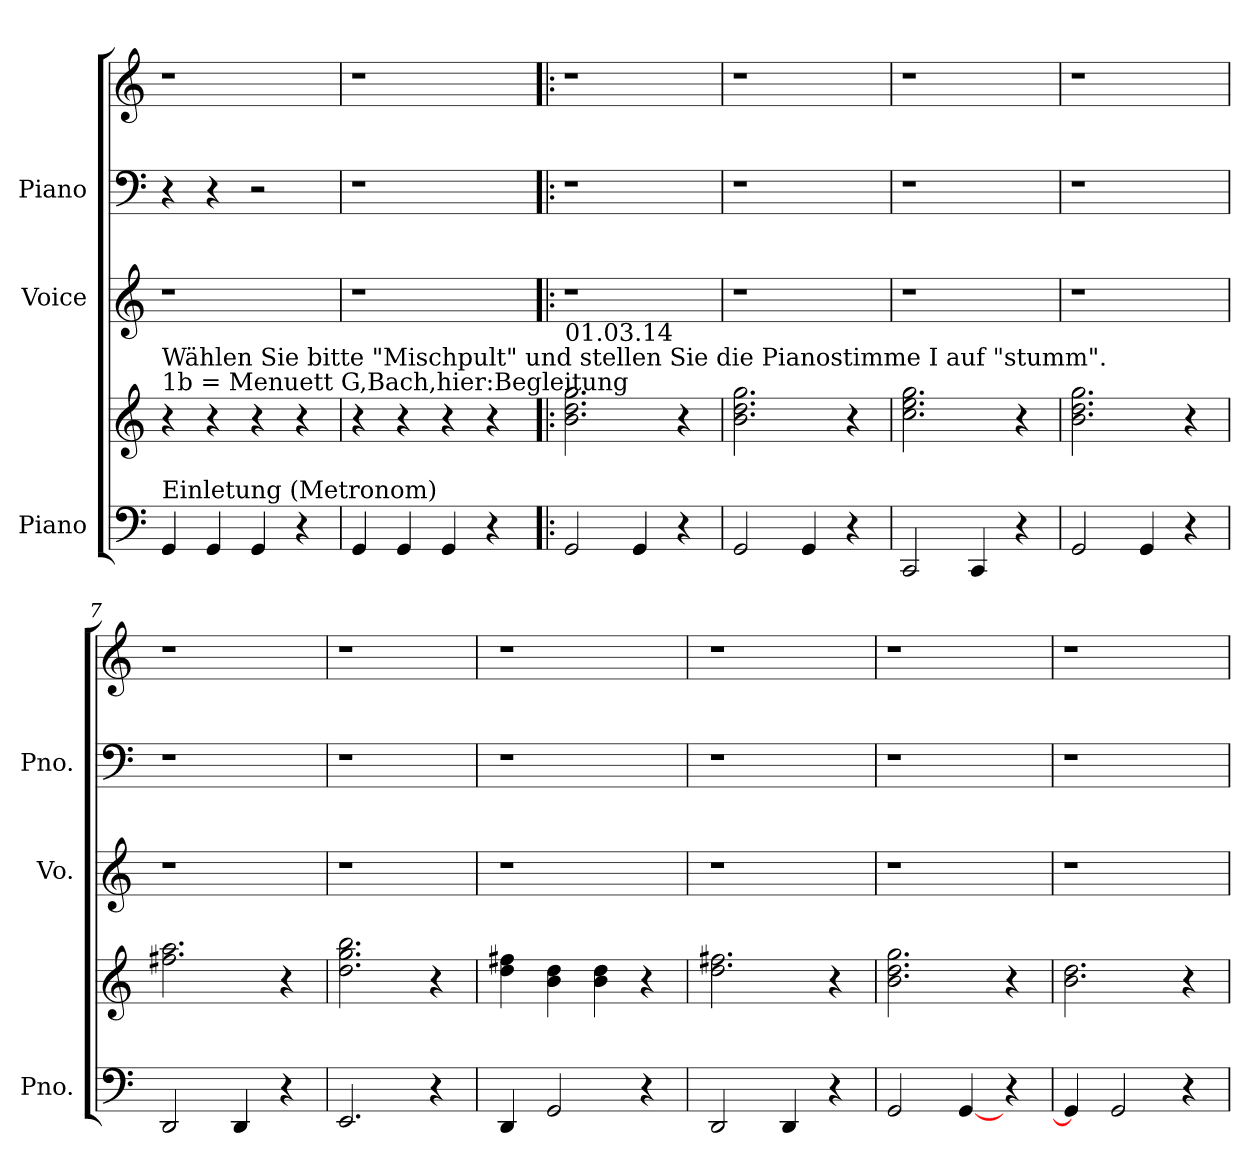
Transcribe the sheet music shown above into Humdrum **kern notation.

**kern	**kern	**kern	**kern	**kern
*part3	*part3	*part2	*part1	*part1
*staff5	*staff4	*staff3	*staff2	*staff1
*I"Piano	*	*I"Voice	*I"Piano	*
*I'Pno.	*	*I'Vo.	*I'Pno.	*
*clefF4	*clefG2	*clefG2	*clefF4	*clefG2
*k[]	*k[]	*k[]	*k[]	*k[]
=1	=1	=1	=1	=1
!	!LO:TX:a:t=1b = Menuett G,Bach,hier&colon;Begleitung	!	!	!
!	!LO:TX:a:t=Wählen Sie bitte "Mischpult"  und stellen Sie die Pianostimme I  auf  "stumm".	!	!	!
!LO:TX:a:t=Einletung  (Metronom)	!	!	!	!
4GG/	4r	1r	4r	1r
4GG/	4r	.	4r	.
4GG/	4r	.	2r	.
4r	4r	.	.	.
=2	=2	=2	=2	=2
4GG/	4r	1r	1r	1r
4GG/	4r	.	.	.
4GG/	4r	.	.	.
4r	4r	.	.	.
=3!|:	=3!|:	=3!|:	=3!|:	=3!|:
!	!LO:TX:a:t=01.03.14	!	!	!
2GG/	2.b\ 2.dd\ 2.gg\	1r	1r	1r
4GG/	.	.	.	.
4r	4r	.	.	.
!!LO:LB:g=z
=4	=4	=4	=4	=4
2GG/	2.b\ 2.dd\ 2.gg\	1r	1r	1r
4GG/	.	.	.	.
4r	4r	.	.	.
=5	=5	=5	=5	=5
2CC/	2.cc\ 2.ee\ 2.gg\	1r	1r	1r
4CC/	.	.	.	.
4r	4r	.	.	.
=6	=6	=6	=6	=6
2GG/	2.b\ 2.dd\ 2.gg\	1r	1r	1r
4GG/	.	.	.	.
4r	4r	.	.	.
=7	=7	=7	=7	=7
2DD/	2.ff#X\ 2.aa\	1r	1r	1r
4DD/	.	.	.	.
4r	4r	.	.	.
!!LO:LB:g=z
=8	=8	=8	=8	=8
2.EE/	2.dd\ 2.gg\ 2.bb\	1r	1r	1r
4r	4r	.	.	.
=9	=9	=9	=9	=9
4DD/	4dd\ 4ff#X\	1r	1r	1r
2GG/	4b\ 4dd\	.	.	.
.	4b\ 4dd\	.	.	.
4r	4r	.	.	.
=10	=10	=10	=10	=10
2DD/	2.dd\ 2.ff#X\	1r	1r	1r
4DD/	.	.	.	.
4r	4r	.	.	.
=11	=11	=11	=11	=11
2GG/	2.b\ 2.dd\ 2.gg\	1r	1r	1r
[4GG/	.	.	.	.
4r	4r	.	.	.
!!LO:LB:g=z
=12	=12	=12	=12	=12
4GG/]	2.b\ 2.dd\	1r	1r	1r
2GG/	.	.	.	.
4r	4r	.	.	.
=	=	=	=	=
*-	*-	*-	*-	*-
